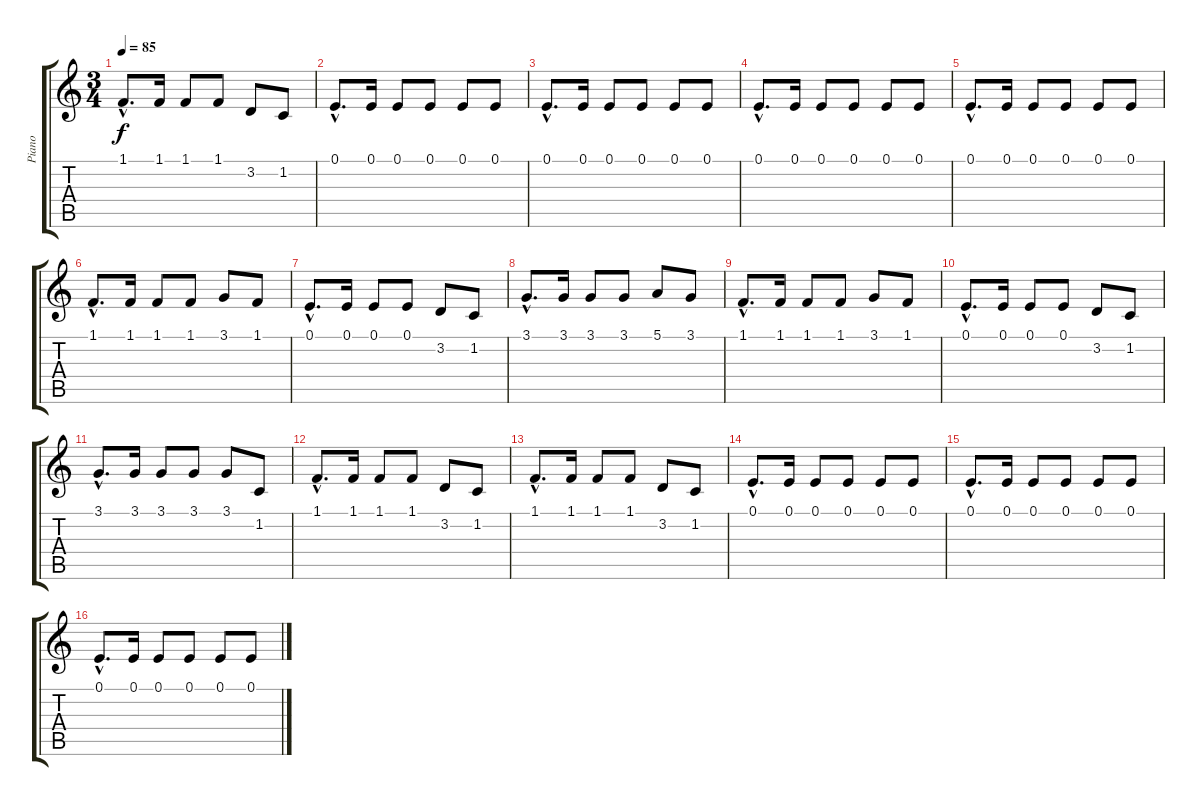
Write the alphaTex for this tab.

\track ("Piano" "Piano") {instrument acousticgrandpiano}
\staff {score tabs}
\tuning (E4 B3 G3 D3 A2 E2) {hide}
\ts (3 4)
\tempo 85
\clef g2
\ks c
1.1{hac}.8{d dy f} 1.1.16 1.1.8 1.1.8 3.2.8 1.2.8 |
0.1{hac}.8{d} 0.1.16 0.1.8 0.1.8 0.1.8 0.1.8 |
0.1{hac}.8{d} 0.1.16 0.1.8 0.1.8 0.1.8 0.1.8 |
0.1{hac}.8{d} 0.1.16 0.1.8 0.1.8 0.1.8 0.1.8 |
0.1{hac}.8{d} 0.1.16 0.1.8 0.1.8 0.1.8 0.1.8 |
1.1{hac}.8{d} 1.1.16 1.1.8 1.1.8 3.1.8 1.1.8 |
0.1{hac}.8{d} 0.1.16 0.1.8 0.1.8 3.2.8 1.2.8 |
3.1{hac}.8{d} 3.1.16 3.1.8 3.1.8 5.1.8 3.1.8 |
1.1{hac}.8{d} 1.1.16 1.1.8 1.1.8 3.1.8 1.1.8 |
0.1{hac}.8{d} 0.1.16 0.1.8 0.1.8 3.2.8 1.2.8 |
3.1{hac}.8{d} 3.1.16 3.1.8 3.1.8 3.1.8 1.2.8 |
1.1{hac}.8{d} 1.1.16 1.1.8 1.1.8 3.2.8 1.2.8 |
1.1{hac}.8{d} 1.1.16 1.1.8 1.1.8 3.2.8 1.2.8 |
0.1{hac}.8{d} 0.1.16 0.1.8 0.1.8 0.1.8 0.1.8 |
0.1{hac}.8{d} 0.1.16 0.1.8 0.1.8 0.1.8 0.1.8 |
0.1{hac}.8{d} 0.1.16 0.1.8 0.1.8 0.1.8 0.1.8
